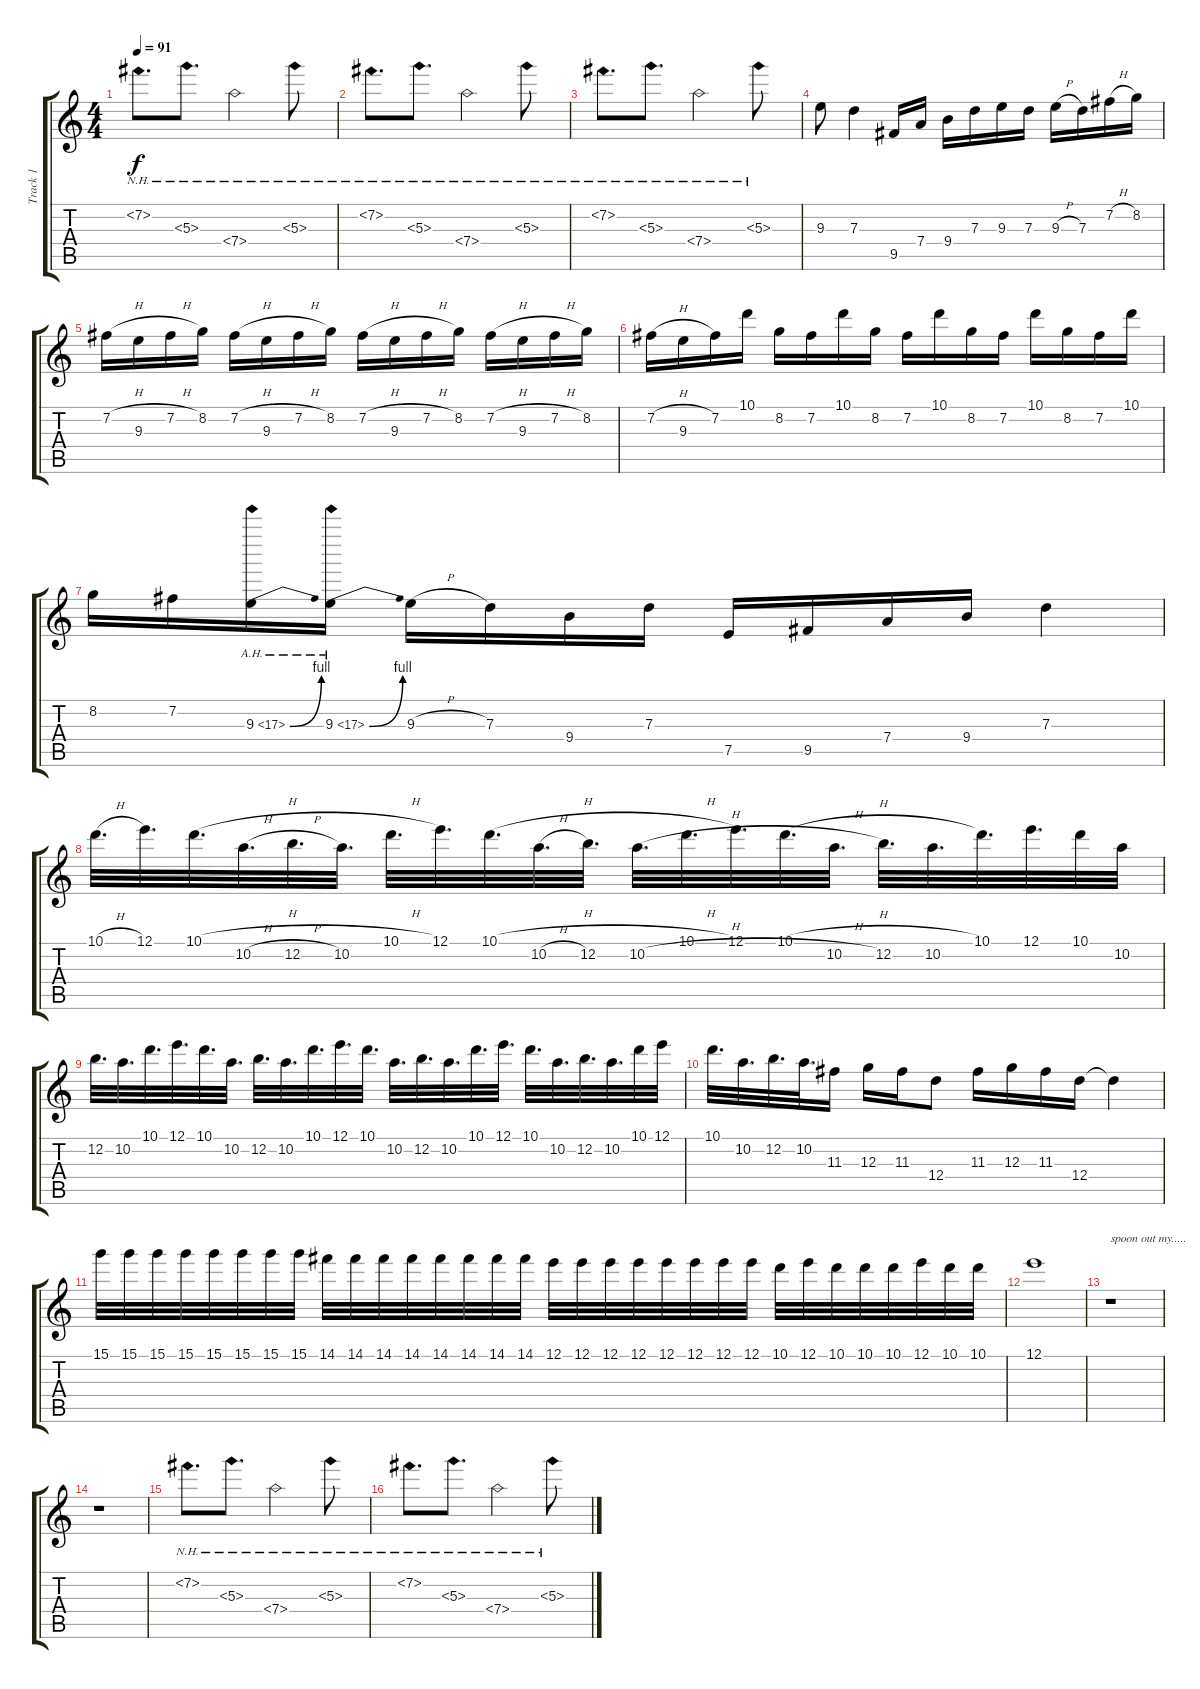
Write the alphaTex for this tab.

\track ("Track 1" "Track 1") {instrument distortionguitar}
\staff {score tabs}
\tuning (E4 B3 G3 D3 A2 D2) {hide}
\ts (4 4)
\tempo 91
\clef g2
\ks c
7.2{nh}.8{d dy f} 5.3{nh}.8{d} 7.4{nh}.2 5.3{nh}.8 |
7.2{nh}.8{d} 5.3{nh}.8{d} 7.4{nh}.2 5.3{nh}.8 |
7.2{nh}.8{d} 5.3{nh}.8{d} 7.4{nh}.2 5.3{nh}.8 |
9.3.8 7.3.4 9.5.16 7.4.16 9.4.16 7.3.16 9.3.16 7.3.16 9.3{h}.16 7.3.16 7.2{h}.16 8.2.16 |
7.2{h}.16 9.3.16 7.2{h}.16 8.2.16 7.2{h}.16 9.3.16 7.2{h}.16 8.2.16 7.2{h}.16 9.3.16 7.2{h}.16 8.2.16 7.2{h}.16 9.3.16 7.2{h}.16 8.2.16 |
7.2{h}.16 9.3.16 7.2.16 10.1.16 8.2.16 7.2.16 10.1.16 8.2.16 7.2.16 10.1.16 8.2.16 7.2.16 10.1.16 8.2.16 7.2.16 10.1.16 |
8.2.16 7.2.16 9.3{be (bend 0 0 60 4) ah 8}.16 9.3{be (bend 0 0 60 4) ah 8}.16 9.3{h}.16 7.3.16 9.4.16 7.3.16 7.5.16 9.5.16 7.4.16 9.4.16 7.3.4 |
10.1{h}.32{d} 12.1.32{d} 10.1{h}.32{d} 10.2{h}.32{d} 12.2{h}.32{d} 10.2.32{d} 10.1{h}.32{d} 12.1.32{d} 10.1{h}.32{d} 10.2{h}.32{d} 12.2.32{d} 10.2{h}.32{d} 10.1{h}.32{d} 12.1.32{d} 10.1{h}.32{d} 10.2{h}.32{d} 12.2.32{d} 10.2.32{d} 10.1.32{d} 12.1.32{d} 10.1.32 10.2.32 |
12.2.32{d} 10.2.32{d} 10.1.32{d} 12.1.32{d} 10.1.32{d} 10.2.32{d} 12.2.32{d} 10.2.32{d} 10.1.32{d} 12.1.32{d} 10.1.32{d} 10.2.32{d} 12.2.32{d} 10.2.32{d} 10.1.32{d} 12.1.32{d} 10.1.32{d} 10.2.32{d} 12.2.32{d} 10.2.32{d} 10.1.32 12.1.32 |
10.1.32{d} 10.2.32{d} 12.2.32{d} 10.2.32{d} 11.3.16 12.3.16 11.3.16 12.4.8 11.3.16 12.3.16 11.3.16 12.4.16 12.4{t}.4 |
15.1.32 15.1.32 15.1.32 15.1.32 15.1.32 15.1.32 15.1.32 15.1.32 14.1.32 14.1.32 14.1.32 14.1.32 14.1.32 14.1.32 14.1.32 14.1.32 12.1.32 12.1.32 12.1.32 12.1.32 12.1.32 12.1.32 12.1.32 12.1.32 10.1.32 12.1.32 10.1.32 10.1.32 10.1.32 12.1.32 10.1.32 10.1.32 |
12.1.1 |
r.1{txt "spoon out my....."} |
r.1 |
7.2{nh}.8{d} 5.3{nh}.8{d} 7.4{nh}.2 5.3{nh}.8 |
7.2{nh}.8{d} 5.3{nh}.8{d} 7.4{nh}.2 5.3{nh}.8
